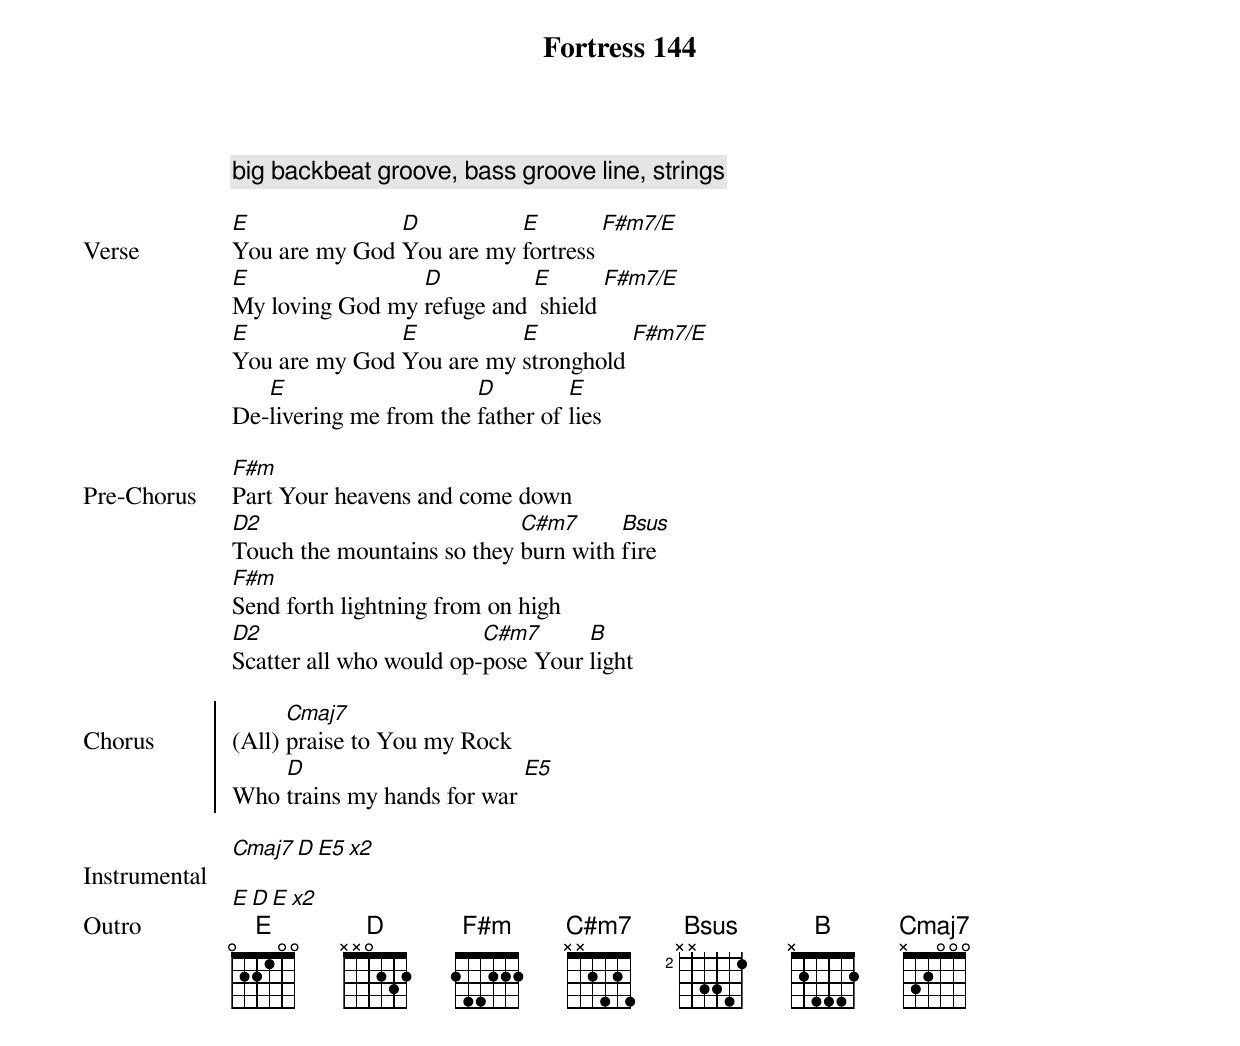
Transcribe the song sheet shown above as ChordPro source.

{title: Fortress 144}
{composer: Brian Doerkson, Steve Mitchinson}
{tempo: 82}
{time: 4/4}
{transpose: }
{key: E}

{c: big backbeat groove, bass groove line, strings}

{start_of_verse: Verse}
[E]You are my God [D]You are my [E]fortress [F#m7/E]
[E]My loving God my [D]refuge and [E] shield [F#m7/E]
[E]You are my God [E]You are my [E]stronghold [F#m7/E]
De-[E]livering me from the [D]father of [E]lies
{end_of_verse: Verse}

{start_of_verse: Pre-Chorus}
[F#m]Part Your heavens and come down
[D2]Touch the mountains so they [C#m7]burn with [Bsus]fire
[F#m]Send forth lightning from on high
[D2]Scatter all who would op-[C#m7]pose Your [B]light
{end_of_verse: Pre-Chorus}

{soc: Chorus}
(All) [Cmaj7]praise to You my Rock
Who [D]trains my hands for war [E5]
{eoc: Chorus}

{start_of_verse: Instrumental}
[Cmaj7][D][E5 x2]
{end_of_verse: Instrumental}

{start_of_verse: Outro}
[E][D][E x2]
{end_of_verse: Outro}
